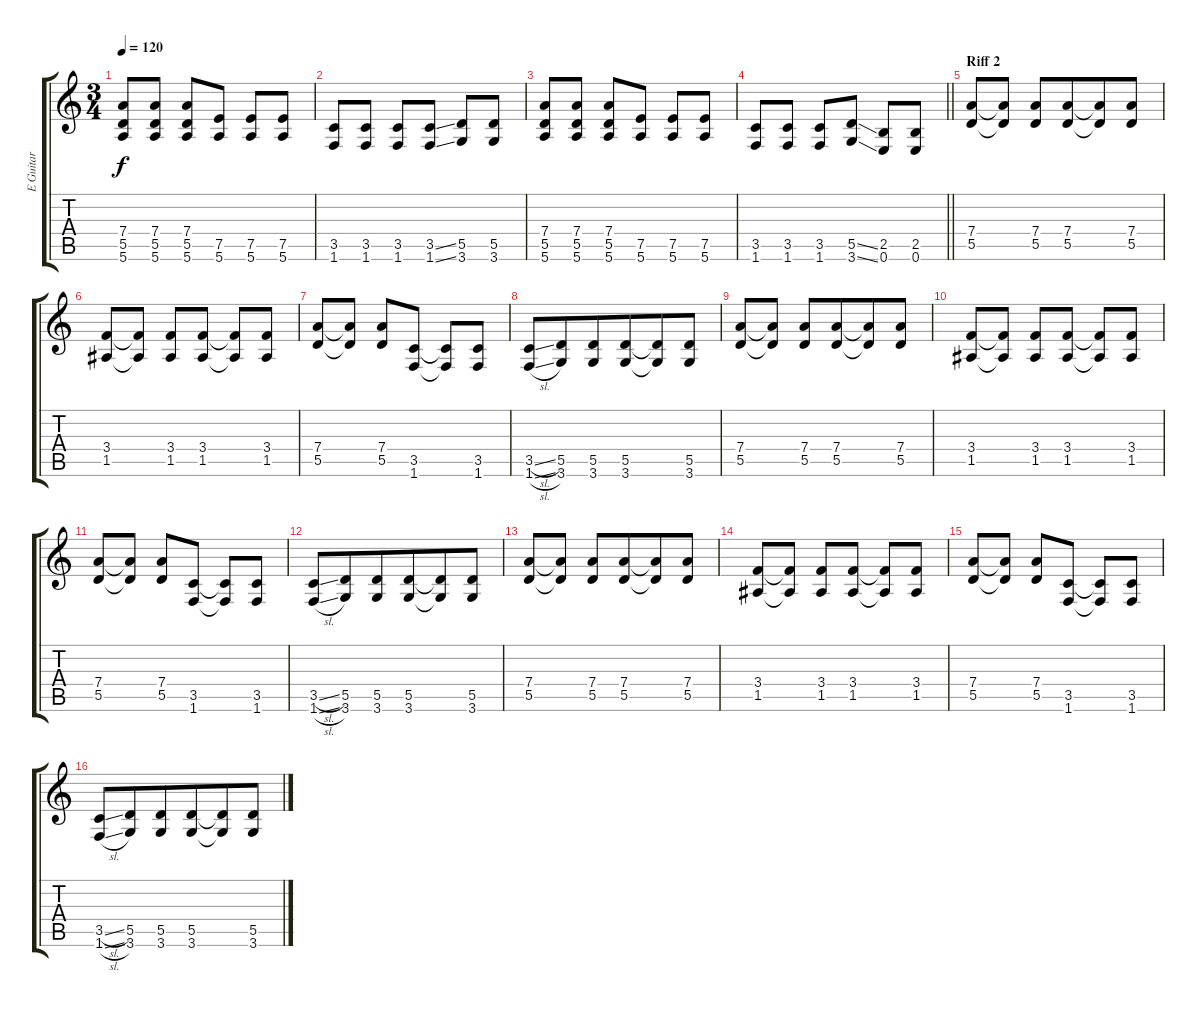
\track ("E Guitar" "E Guitar") {instrument distortionguitar}
\staff {score tabs}
\tuning (E4 B3 G3 D3 A2 E2) {hide}
\ts (3 4)
\tempo 120
\clef g2
\ks c
(7.4 5.5 5.6).8{dy f} (7.4 5.5 5.6).8 (7.4 5.5 5.6).8 (7.5 5.6).8 (7.5 5.6).8 (7.5 5.6).8 |
(3.5 1.6).8 (3.5 1.6).8 (3.5 1.6).8 (3.5{ss} 1.6{ss}).8 (5.5 3.6).8 (5.5 3.6).8 |
(7.4 5.5 5.6).8 (7.4 5.5 5.6).8 (7.4 5.5 5.6).8 (7.5 5.6).8 (7.5 5.6).8 (7.5 5.6).8 |
\barLineRight lightlight
(3.5 1.6).8 (3.5 1.6).8 (3.5 1.6).8 (5.5{ss} 3.6{ss}).8 (2.5 0.6).8 (2.5 0.6).8 |
\section ("" "Riff 2")
(7.4 5.5).8 (7.4{t} 5.5{t}).8 (7.4 5.5).8{beam merge} (7.4 5.5).8{beam merge} (7.4{t} 5.5{t}).8{beam merge} (7.4 5.5).8 |
(3.4 1.5).8 (3.4{t} 1.5{t}).8 (3.4 1.5).8 (3.4 1.5).8 (3.4{t} 1.5{t}).8 (3.4 1.5).8 |
(7.4 5.5).8 (7.4{t} 5.5{t}).8 (7.4 5.5).8 (3.5 1.6).8 (3.5{t} 1.6{t}).8 (3.5 1.6).8 |
(3.5{sl} 1.6{sl}).8 (5.5 3.6).8{beam merge} (5.5 3.6).8 (5.5 3.6).8{beam merge} (5.5{t} 3.6{t}).8 (5.5 3.6).8 |
(7.4 5.5).8 (7.4{t} 5.5{t}).8 (7.4 5.5).8{beam merge} (7.4 5.5).8{beam merge} (7.4{t} 5.5{t}).8{beam merge} (7.4 5.5).8 |
(3.4 1.5).8 (3.4{t} 1.5{t}).8 (3.4 1.5).8 (3.4 1.5).8 (3.4{t} 1.5{t}).8 (3.4 1.5).8 |
(7.4 5.5).8 (7.4{t} 5.5{t}).8 (7.4 5.5).8 (3.5 1.6).8 (3.5{t} 1.6{t}).8 (3.5 1.6).8 |
(3.5{sl} 1.6{sl}).8 (5.5 3.6).8{beam merge} (5.5 3.6).8 (5.5 3.6).8{beam merge} (5.5{t} 3.6{t}).8 (5.5 3.6).8 |
(7.4 5.5).8 (7.4{t} 5.5{t}).8 (7.4 5.5).8{beam merge} (7.4 5.5).8{beam merge} (7.4{t} 5.5{t}).8{beam merge} (7.4 5.5).8 |
(3.4 1.5).8 (3.4{t} 1.5{t}).8 (3.4 1.5).8 (3.4 1.5).8 (3.4{t} 1.5{t}).8 (3.4 1.5).8 |
(7.4 5.5).8 (7.4{t} 5.5{t}).8 (7.4 5.5).8 (3.5 1.6).8 (3.5{t} 1.6{t}).8 (3.5 1.6).8 |
(3.5{sl} 1.6{sl}).8 (5.5 3.6).8{beam merge} (5.5 3.6).8 (5.5 3.6).8{beam merge} (5.5{t} 3.6{t}).8 (5.5 3.6).8
